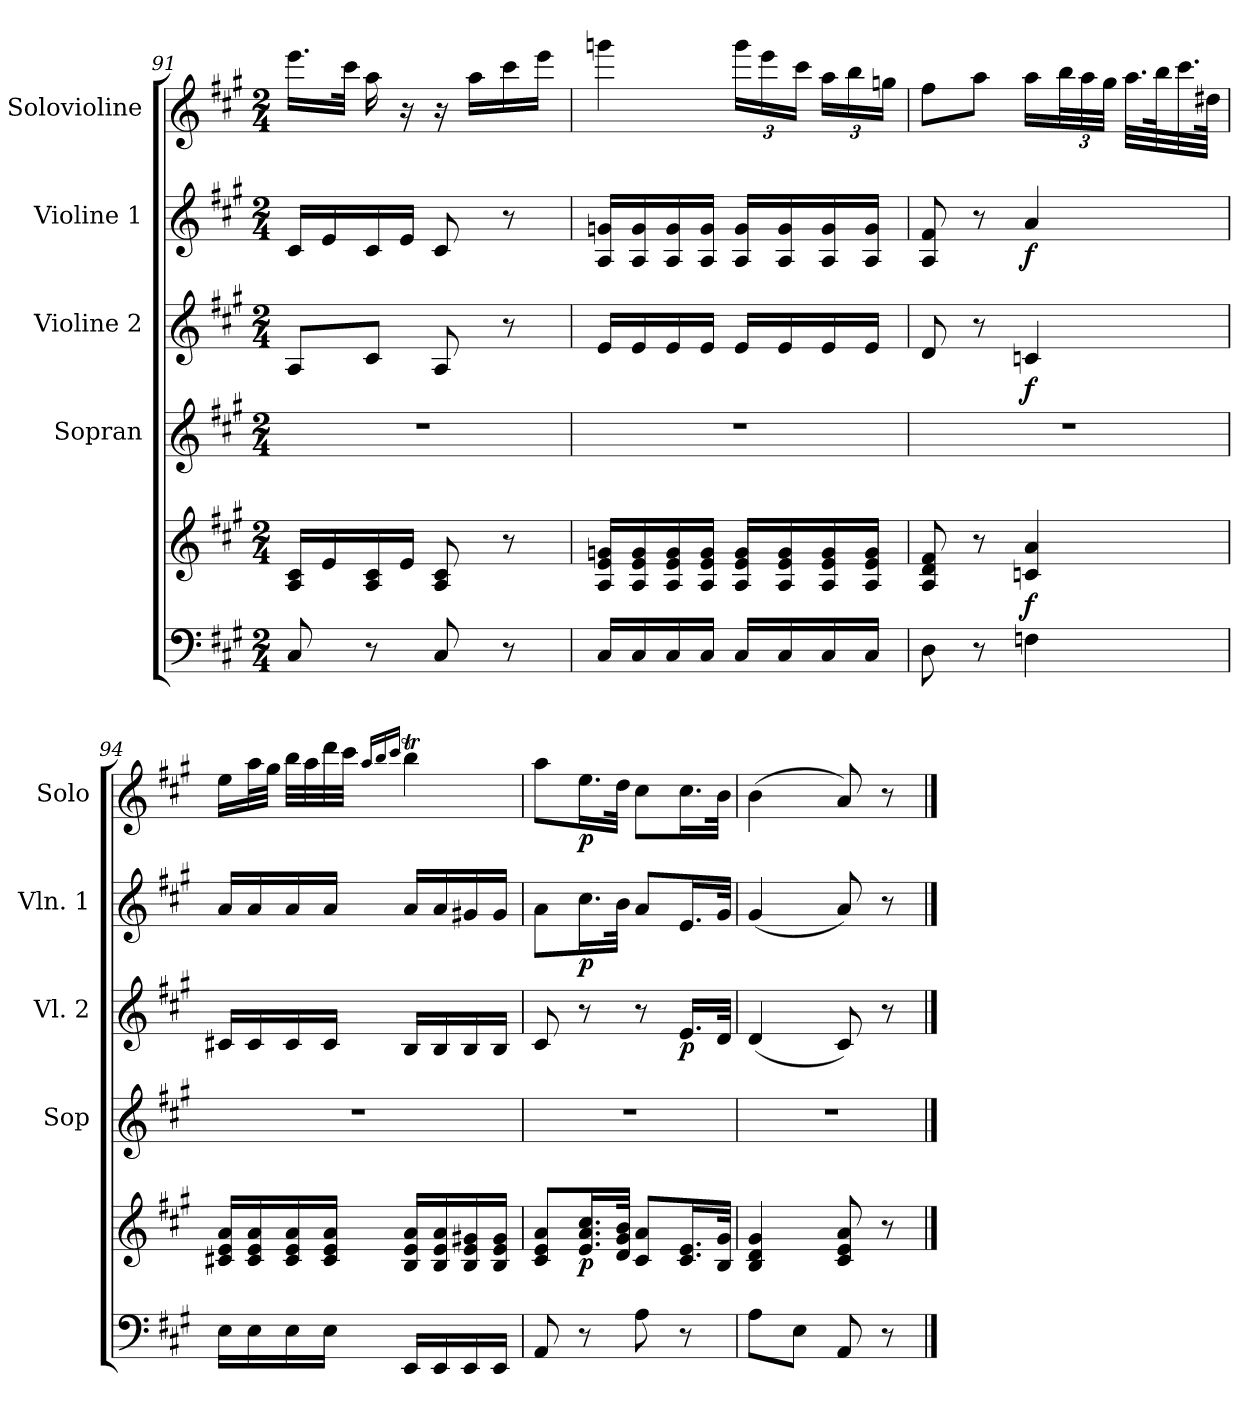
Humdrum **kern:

**kern	**kern	**dynam	**kern	**kern	**dynam	**kern	**dynam	**kern	**dynam
*part5	*part5	*part5	*part4	*part3	*part3	*part2	*part2	*part1	*part1
*staff6	*staff5	*staff5/6	*staff4	*staff3	*staff3	*staff2	*staff2	*staff1	*staff1
*	*	*	*I"Sopran	*I"Violine 2	*	*I"Violine 1	*	*I"Solovioline	*
*	*	*	*I'Sop	*I'Vl. 2	*	*I'Vln. 1	*	*I'Solo	*
*clefF4	*clefG2	*	*clefG2	*clefG2	*	*clefG2	*	*clefG2	*
*k[f#c#g#]	*k[f#c#g#]	*	*k[f#c#g#]	*k[f#c#g#]	*	*k[f#c#g#]	*	*k[f#c#g#]	*
*A:	*A:	*	*A:	*A:	*	*A:	*	*A:	*
*M2/4	*M2/4	*	*M2/4	*M2/4	*	*M2/4	*	*M2/4	*
=91	=91	=91	=91	=91	=91	=91	=91	=91	=91
8C#/	16A/ 16c#/LL	.	2r	8A/L	.	16c#/LL	.	16.eee\LL	.
.	16e/	.	.	.	.	16e/	.	.	.
.	.	.	.	.	.	.	.	32ccc#\JJk	.
8r	16A/ 16c#/	.	.	8c#/J	.	16c#/	.	16aa\	.
.	16e/JJ	.	.	.	.	16e/JJ	.	16r	.
8C#/	8A/ 8c#/	.	.	8A/	.	8c#/	.	16r	.
.	.	.	.	.	.	.	.	16aa\LL	.
8r	8r	.	.	8r	.	8r	.	16ccc#\	.
.	.	.	.	.	.	.	.	16eee\JJ	.
=92	=92	=92	=92	=92	=92	=92	=92	=92	=92
16C#/LL	16A/ 16e/ 16gn/LL	.	2r	16e/LL	.	16A/ 16gn/LL	.	4gggn\	.
16C#/	16A/ 16e/ 16g/	.	.	16e/	.	16A/ 16g/	.	.	.
16C#/	16A/ 16e/ 16g/	.	.	16e/	.	16A/ 16g/	.	.	.
16C#/JJ	16A/ 16e/ 16g/JJ	.	.	16e/JJ	.	16A/ 16g/JJ	.	.	.
16C#/LL	16A/ 16e/ 16g/LL	.	.	16e/LL	.	16A/ 16g/LL	.	24ggg\LL	.
.	.	.	.	.	.	.	.	24eee\	.
16C#/	16A/ 16e/ 16g/	.	.	16e/	.	16A/ 16g/	.	.	.
.	.	.	.	.	.	.	.	24ccc#\JJ	.
16C#/	16A/ 16e/ 16g/	.	.	16e/	.	16A/ 16g/	.	24aa\LL	.
.	.	.	.	.	.	.	.	24bb\	.
16C#/JJ	16A/ 16e/ 16g/JJ	.	.	16e/JJ	.	16A/ 16g/JJ	.	.	.
.	.	.	.	.	.	.	.	24ggn\JJ	.
!!LO:LB:g=z
=93	=93	=93	=93	=93	=93	=93	=93	=93	=93
8D\	8A/ 8d/ 8f#/	.	2r	8d/	.	8A/ 8f#/	.	8ff#\L	.
8r	8r	.	.	8r	.	8r	.	8aa\J	.
!	!	!LO:DY:b	!	!	!LO:DY:b	!	!LO:DY:b	!	!
4Fn\	4cn/ 4a/	f	.	4cn/	f	4a/	f	16aa\LL	.
.	.	.	.	.	.	.	.	48bb\L	.
.	.	.	.	.	.	.	.	48aa\	.
.	.	.	.	.	.	.	.	48gg#\JJJ	.
.	.	.	.	.	.	.	.	32.aa\LLL	.
.	.	.	.	.	.	.	.	64bb\k	.
.	.	.	.	.	.	.	.	32.ccc#\	.
.	.	.	.	.	.	.	.	64dd#X\JJJk	.
=94	=94	=94	=94	=94	=94	=94	=94	=94	=94
16E\LL	16c#X/ 16e/ 16a/LL	.	2r	16c#X/LL	.	16a/LL	.	16ee\LL	.
16E\	16c#/ 16e/ 16a/	.	.	16c#/	.	16a/	.	32aa\L	.
.	.	.	.	.	.	.	.	32gg#\JJJ	.
16E\	16c#/ 16e/ 16a/	.	.	16c#/	.	16a/	.	32bb\LLL	.
.	.	.	.	.	.	.	.	32aa\	.
16E\JJ	16c#/ 16e/ 16a/JJ	.	.	16c#/JJ	.	16a/JJ	.	32ddd\	.
.	.	.	.	.	.	.	.	32ccc#\JJJ	.
.	.	.	.	.	.	.	.	16qaa/LL	.
.	.	.	.	.	.	.	.	16qbb/	.
.	.	.	.	.	.	.	.	16qccc#/JJ	.
16EE/LL	16B/ 16e/ 16a/LL	.	.	16B/LL	.	16a/LL	.	4bbT\	.
16EE/	16B/ 16e/ 16a/	.	.	16B/	.	16a/	.	.	.
16EE/	16B/ 16e/ 16g#X/	.	.	16B/	.	16g#X/	.	.	.
16EE/JJ	16B/ 16e/ 16g#/JJ	.	.	16B/JJ	.	16g#/JJ	.	.	.
=95	=95	=95	=95	=95	=95	=95	=95	=95	=95
8AA/	8c#/ 8e/ 8a/L	.	2r	8c#/	.	8a\L	.	8aa\L	.
!	!	!LO:DY:b	!	!	!	!	!LO:DY:b	!	!LO:DY:b
8r	16.e/ 16.a/ 16.cc#/L	p	.	8r	.	16.cc#\L	p	16.ee\L	p
.	32d/ 32g#/ 32b/JJk	.	.	.	.	32b\JJk	.	32dd\JJk	.
8A\	8c#/ 8a/L	.	.	8r	.	8a/L	.	8cc#\L	.
!	!	!	!	!	!LO:DY:b	!	!	!	!
8r	16.c#/ 16.e/L	.	.	16.e/LL	p	16.e/L	.	16.cc#\L	.
.	32B/ 32g#/JJk	.	.	32d/JJk	.	32g#/JJk	.	32b\JJk	.
=96	=96	=96	=96	=96	=96	=96	=96	=96	=96
8A\L	4B/ 4d/ 4g#/	.	2r	(<4d/	.	(<4g#/	.	(>4b\	.
8E\J	.	.	.	.	.	.	.	.	.
8AA/	8c#/ 8e/ 8a/	.	.	8c#/)	.	8a/)	.	8a/)	.
8r	8r	.	.	8r	.	8r	.	8r	.
==	==	==	==	==	==	==	==	==	==
*-	*-	*-	*-	*-	*-	*-	*-	*-	*-
